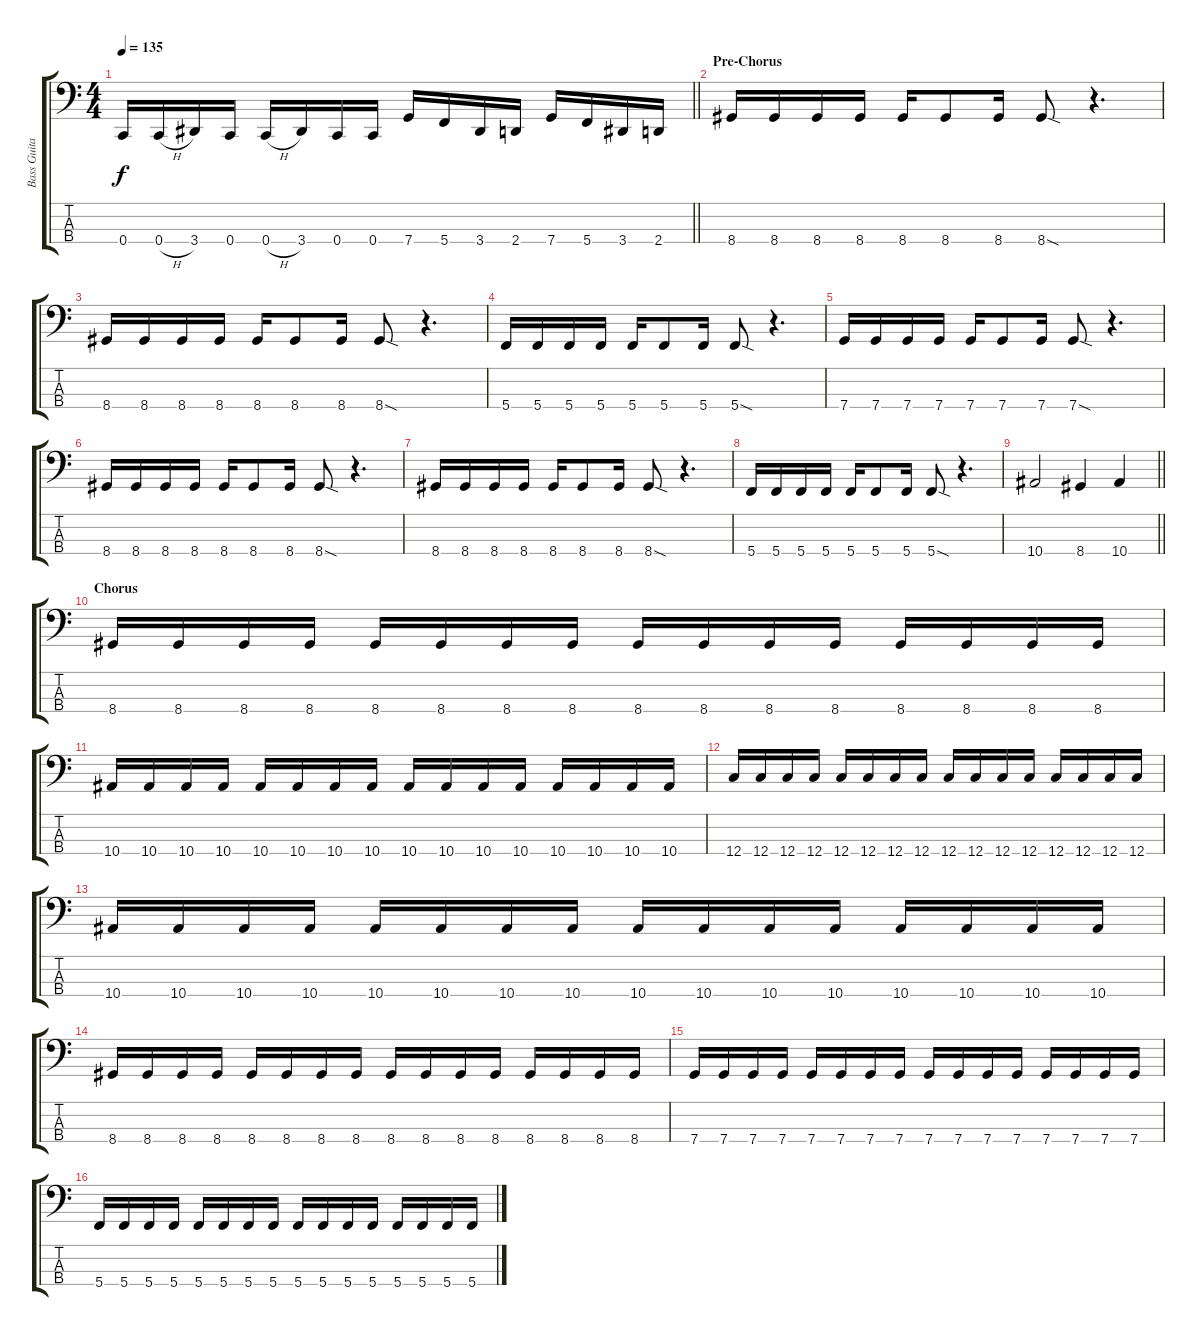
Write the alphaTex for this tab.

\track ("Bass Guitar" "Bass Guita") {instrument electricbassfinger}
\staff {score tabs}
\tuning (F2 C2 G1 C1) {hide}
\ts (4 4)
\tempo 135
\clef f4
\barLineRight lightlight
\ks c
0.4.16{dy f} 0.4{h}.16 3.4.16 0.4.16 0.4{h}.16 3.4.16 0.4.16 0.4.16 7.4.16 5.4.16 3.4.16 2.4.16 7.4.16 5.4.16 3.4.16 2.4.16 |
\section ("" "Pre-Chorus")
8.4.16 8.4.16 8.4.16 8.4.16 8.4.16 8.4.8 8.4.16 8.4{sod}.8 r.4{d} |
8.4.16 8.4.16 8.4.16 8.4.16 8.4.16 8.4.8 8.4.16 8.4{sod}.8 r.4{d} |
5.4.16 5.4.16 5.4.16 5.4.16 5.4.16 5.4.8 5.4.16 5.4{sod}.8 r.4{d} |
7.4.16 7.4.16 7.4.16 7.4.16 7.4.16 7.4.8 7.4.16 7.4{sod}.8 r.4{d} |
8.4.16 8.4.16 8.4.16 8.4.16 8.4.16 8.4.8 8.4.16 8.4{sod}.8 r.4{d} |
8.4.16 8.4.16 8.4.16 8.4.16 8.4.16 8.4.8 8.4.16 8.4{sod}.8 r.4{d} |
5.4.16 5.4.16 5.4.16 5.4.16 5.4.16 5.4.8 5.4.16 5.4{sod}.8 r.4{d} |
\barLineRight lightlight
10.4.2 8.4.4 10.4.4 |
\section ("" "Chorus")
8.4.16 8.4.16 8.4.16 8.4.16 8.4.16 8.4.16 8.4.16 8.4.16 8.4.16 8.4.16 8.4.16 8.4.16 8.4.16 8.4.16 8.4.16 8.4.16 |
10.4.16 10.4.16 10.4.16 10.4.16 10.4.16 10.4.16 10.4.16 10.4.16 10.4.16 10.4.16 10.4.16 10.4.16 10.4.16 10.4.16 10.4.16 10.4.16 |
12.4.16 12.4.16 12.4.16 12.4.16 12.4.16 12.4.16 12.4.16 12.4.16 12.4.16 12.4.16 12.4.16 12.4.16 12.4.16 12.4.16 12.4.16 12.4.16 |
10.4.16 10.4.16 10.4.16 10.4.16 10.4.16 10.4.16 10.4.16 10.4.16 10.4.16 10.4.16 10.4.16 10.4.16 10.4.16 10.4.16 10.4.16 10.4.16 |
8.4.16 8.4.16 8.4.16 8.4.16 8.4.16 8.4.16 8.4.16 8.4.16 8.4.16 8.4.16 8.4.16 8.4.16 8.4.16 8.4.16 8.4.16 8.4.16 |
7.4.16 7.4.16 7.4.16 7.4.16 7.4.16 7.4.16 7.4.16 7.4.16 7.4.16 7.4.16 7.4.16 7.4.16 7.4.16 7.4.16 7.4.16 7.4.16 |
5.4.16 5.4.16 5.4.16 5.4.16 5.4.16 5.4.16 5.4.16 5.4.16 5.4.16 5.4.16 5.4.16 5.4.16 5.4.16 5.4.16 5.4.16 5.4.16
